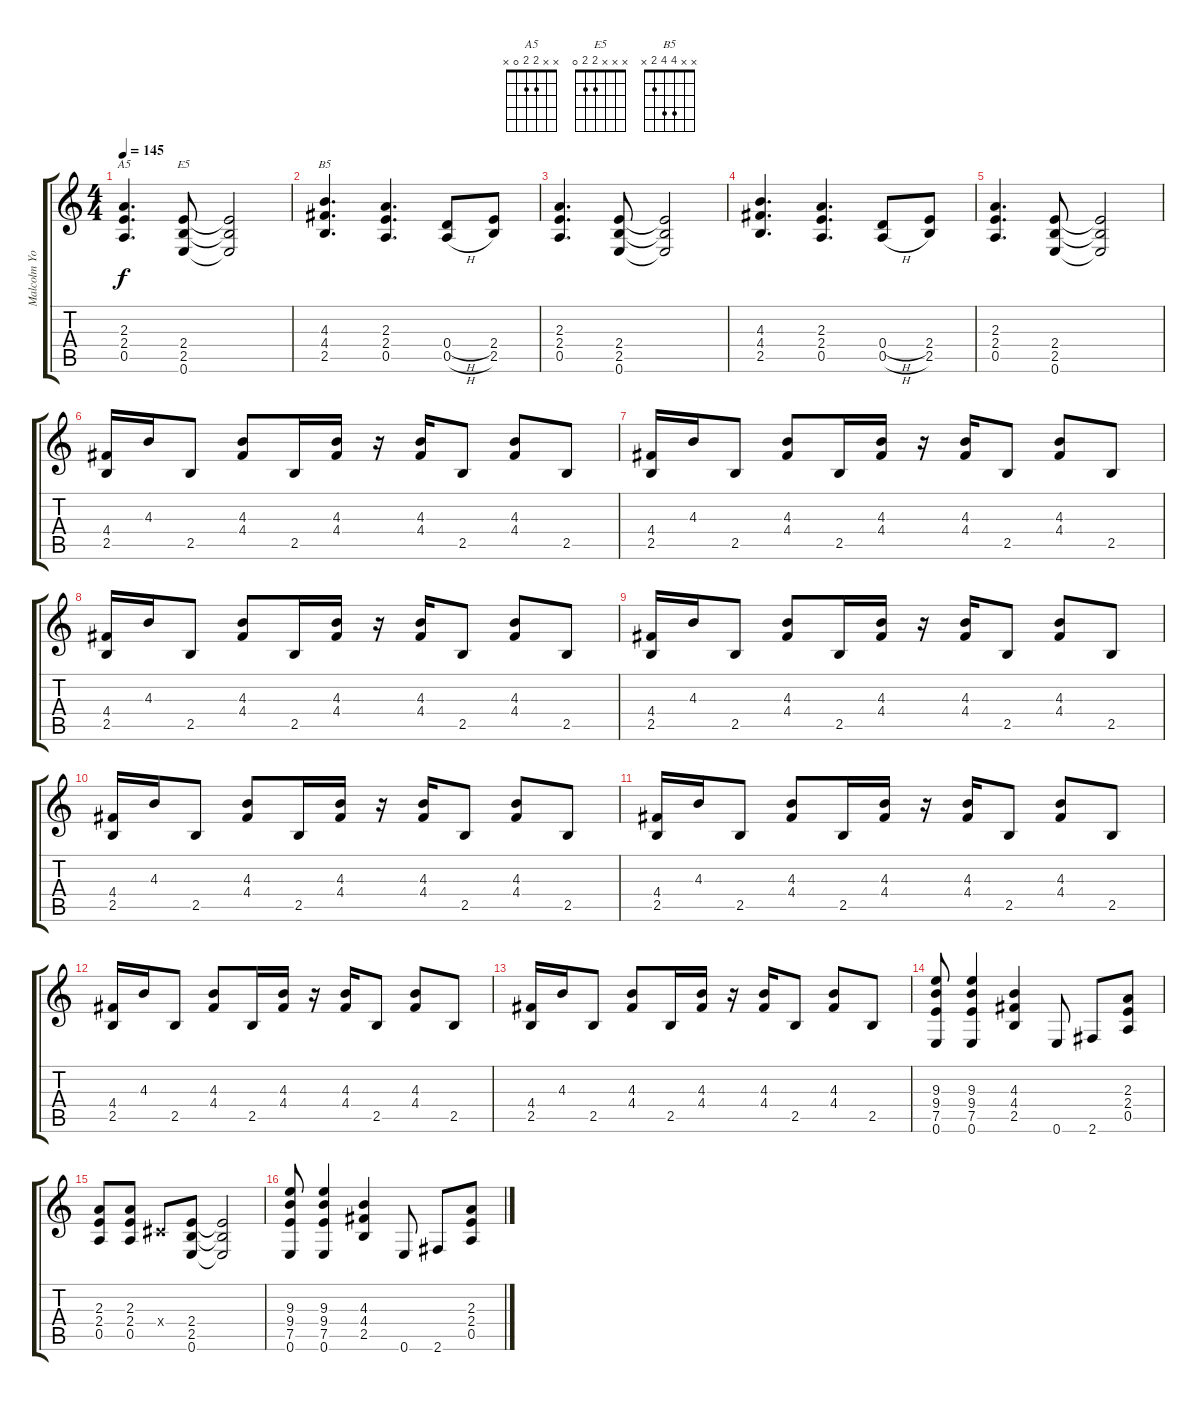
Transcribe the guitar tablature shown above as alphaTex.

\track ("Malcolm Young" "Malcolm Yo") {instrument distortionguitar}
\staff {score tabs}
\tuning (E4 B3 G3 D3 A2 E2) {hide}
\chord ("A5" x x 2 2 0 x)
\chord ("E5" x x x 2 2 0)
\chord ("B5" x x 4 4 2 x)
\ts (4 4)
\tempo 145
\clef g2
\ks c
(2.3 2.4 0.5).4{d ch "A5" dy f} (2.4 2.5 0.6).8{ch "E5"} (2.4{t} 2.5{t} 0.6{t}).2 |
(4.3 4.4 2.5).4{d ch "B5"} (2.3 2.4 0.5).4{d} (0.4{h} 0.5{h}).8 (2.4 2.5).8 |
(2.3 2.4 0.5).4{d} (2.4 2.5 0.6).8 (2.4{t} 2.5{t} 0.6{t}).2 |
(4.3 4.4 2.5).4{d} (2.3 2.4 0.5).4{d} (0.4{h} 0.5{h}).8 (2.4 2.5).8 |
(2.3 2.4 0.5).4{d} (2.4 2.5 0.6).8 (2.4{t} 2.5{t} 0.6{t}).2 |
(4.4 2.5).16 4.3.16 2.5.8 (4.3 4.4).8 2.5.16 (4.3 4.4).16 r.16 (4.3 4.4).16 2.5.8 (4.3 4.4).8 2.5.8 |
(4.4 2.5).16 4.3.16 2.5.8 (4.3 4.4).8 2.5.16 (4.3 4.4).16 r.16 (4.3 4.4).16 2.5.8 (4.3 4.4).8 2.5.8 |
(4.4 2.5).16 4.3.16 2.5.8 (4.3 4.4).8 2.5.16 (4.3 4.4).16 r.16 (4.3 4.4).16 2.5.8 (4.3 4.4).8 2.5.8 |
(4.4 2.5).16 4.3.16 2.5.8 (4.3 4.4).8 2.5.16 (4.3 4.4).16 r.16 (4.3 4.4).16 2.5.8 (4.3 4.4).8 2.5.8 |
(4.4 2.5).16 4.3.16 2.5.8 (4.3 4.4).8 2.5.16 (4.3 4.4).16 r.16 (4.3 4.4).16 2.5.8 (4.3 4.4).8 2.5.8 |
(4.4 2.5).16 4.3.16 2.5.8 (4.3 4.4).8 2.5.16 (4.3 4.4).16 r.16 (4.3 4.4).16 2.5.8 (4.3 4.4).8 2.5.8 |
(4.4 2.5).16 4.3.16 2.5.8 (4.3 4.4).8 2.5.16 (4.3 4.4).16 r.16 (4.3 4.4).16 2.5.8 (4.3 4.4).8 2.5.8 |
(4.4 2.5).16 4.3.16 2.5.8 (4.3 4.4).8 2.5.16 (4.3 4.4).16 r.16 (4.3 4.4).16 2.5.8 (4.3 4.4).8 2.5.8 |
(9.3 9.4 7.5 0.6).8 (9.3 9.4 7.5 0.6).4 (4.3 4.4 2.5).4 0.6.8 2.6.8 (2.3 2.4 0.5).8 |
(2.3 2.4 0.5).8 (2.3 2.4 0.5).8 -1.4{x}.8 (2.4 2.5 0.6).8 (2.4{t} 2.5{t} 0.6{t}).2 |
(9.3 9.4 7.5 0.6).8 (9.3 9.4 7.5 0.6).4 (4.3 4.4 2.5).4 0.6.8 2.6.8 (2.3 2.4 0.5).8
